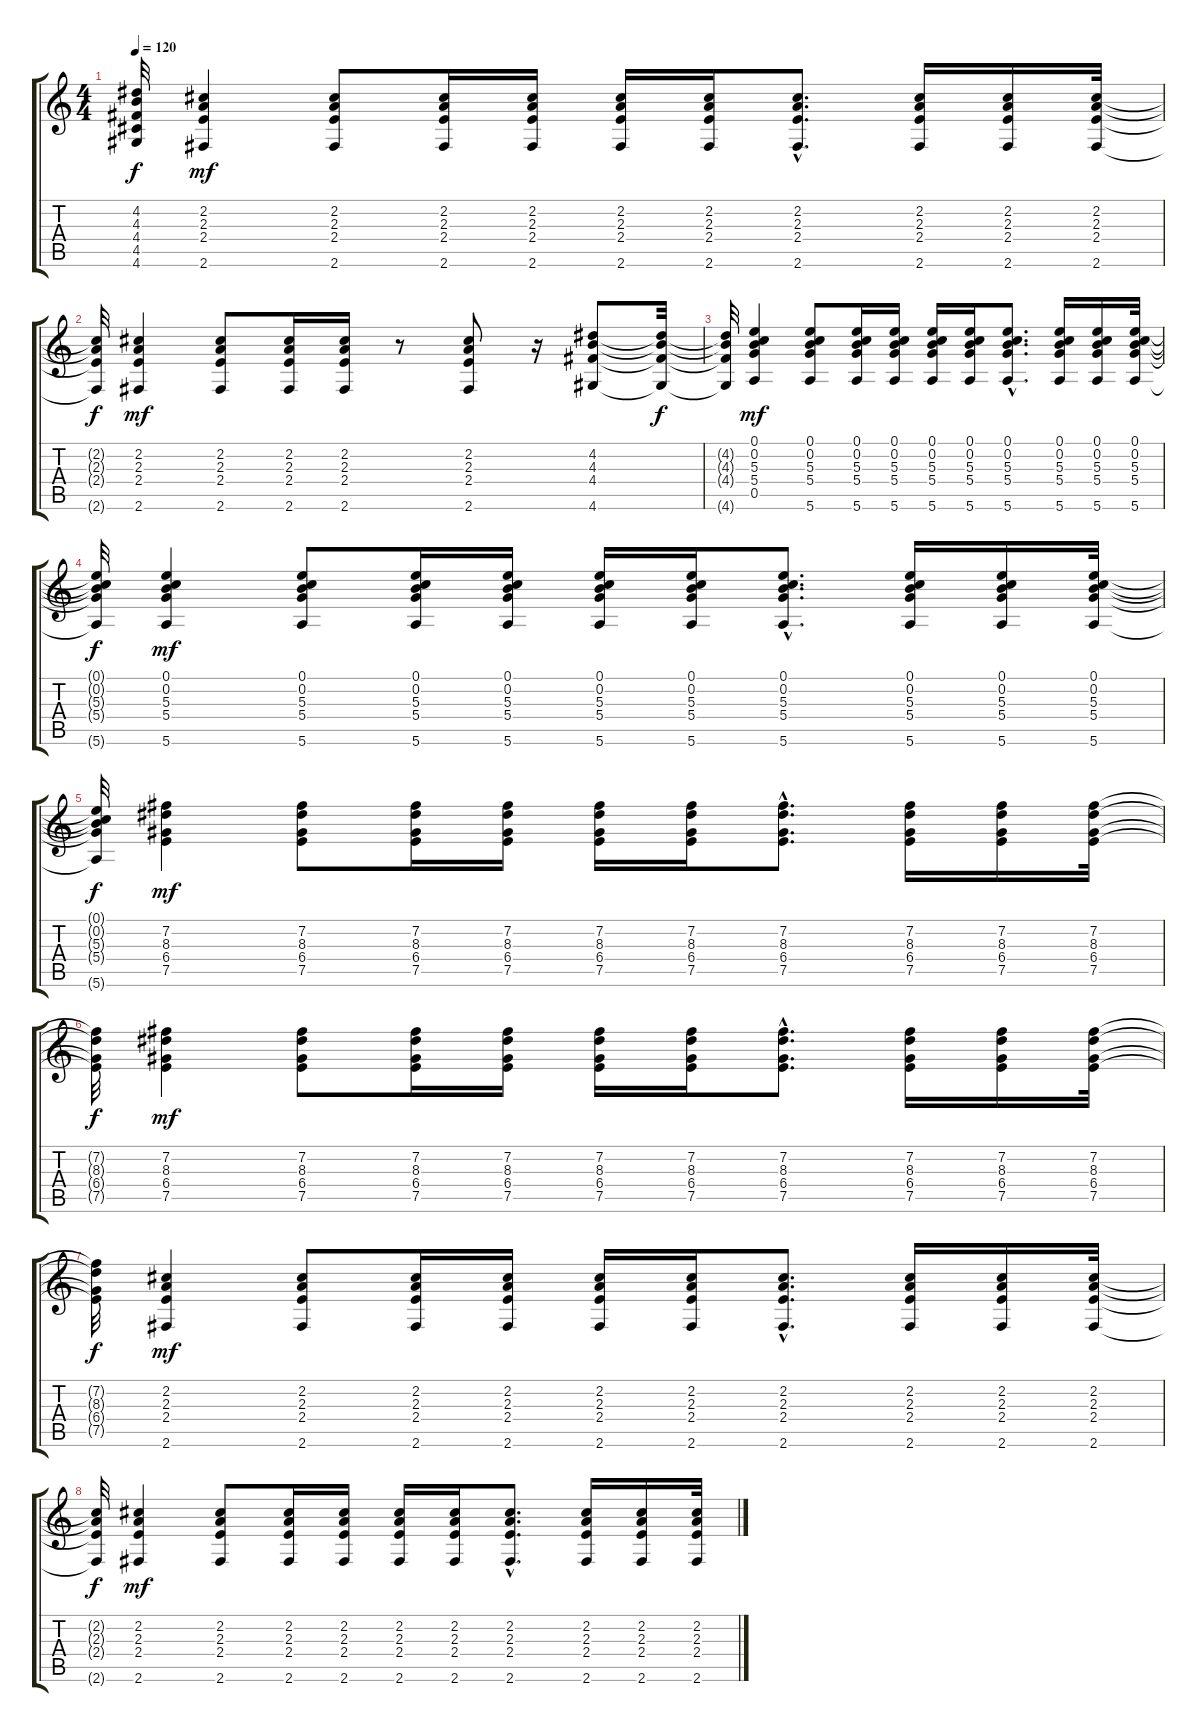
\track "" {instrument acousticguitarsteel}
\staff {score tabs}
\tuning (E4 B3 G3 D3 A2 E2) {hide}
\ts (4 4)
\tempo 120
\clef g2
\ks c
(4.2{t} 4.3{t} 4.4{t} 4.5{t} 4.6{t}).32{dy f} (2.2 2.3 2.4 2.6).4{dy mf} (2.2 2.3 2.4 2.6).8 (2.2 2.3 2.4 2.6).16 (2.2 2.3 2.4 2.6).16 (2.2 2.3 2.4 2.6).16 (2.2 2.3 2.4 2.6).16 (2.2{hac} 2.3{hac} 2.4{hac} 2.6{hac}).8{d} (2.2 2.3 2.4 2.6).16 (2.2 2.3 2.4 2.6).16 (2.2 2.3 2.4 2.6).32 |
(2.2{t} 2.3{t} 2.4{t} 2.6{t}).32{dy f} (2.2 2.3 2.4 2.6).4{dy mf} (2.2 2.3 2.4 2.6).8 (2.2 2.3 2.4 2.6).16 (2.2 2.3 2.4 2.6).16 r.8 (2.2 2.3 2.4 2.6).8 r.16 (4.2 4.3 4.4 4.6).8 (4.2{t} 4.3{t} 4.4{t} 4.6{t}).32{dy f} |
(4.2{t} 4.3{t} 4.4{t} 4.6{t}).32 (0.1 0.2 5.3 5.4 0.5).4{dy mf} (0.1 0.2 5.3 5.4 5.6).8 (0.1 0.2 5.3 5.4 5.6).16 (0.1 0.2 5.3 5.4 5.6).16 (0.1 0.2 5.3 5.4 5.6).16 (0.1 0.2 5.3 5.4 5.6).16 (0.1{hac} 0.2{hac} 5.3{hac} 5.4{hac} 5.6{hac}).8{d} (0.1 0.2 5.3 5.4 5.6).16 (0.1 0.2 5.3 5.4 5.6).16 (0.1 0.2 5.3 5.4 5.6).32 |
(0.1{t} 0.2{t} 5.3{t} 5.4{t} 5.6{t}).32{dy f} (0.1 0.2 5.3 5.4 5.6).4{dy mf} (0.1 0.2 5.3 5.4 5.6).8 (0.1 0.2 5.3 5.4 5.6).16 (0.1 0.2 5.3 5.4 5.6).16 (0.1 0.2 5.3 5.4 5.6).16 (0.1 0.2 5.3 5.4 5.6).16 (0.1{hac} 0.2{hac} 5.3{hac} 5.4{hac} 5.6{hac}).8{d} (0.1 0.2 5.3 5.4 5.6).16 (0.1 0.2 5.3 5.4 5.6).16 (0.1 0.2 5.3 5.4 5.6).32 |
(0.1{t} 0.2{t} 5.3{t} 5.4{t} 5.6{t}).32{dy f} (7.2 8.3 6.4 7.5).4{dy mf} (7.2 8.3 6.4 7.5).8 (7.2 8.3 6.4 7.5).16 (7.2 8.3 6.4 7.5).16 (7.2 8.3 6.4 7.5).16 (7.2 8.3 6.4 7.5).16 (7.2{hac} 8.3{hac} 6.4{hac} 7.5{hac}).8{d} (7.2 8.3 6.4 7.5).16 (7.2 8.3 6.4 7.5).16 (7.2 8.3 6.4 7.5).32 |
(7.2{t} 8.3{t} 6.4{t} 7.5{t}).32{dy f} (7.2 8.3 6.4 7.5).4{dy mf} (7.2 8.3 6.4 7.5).8 (7.2 8.3 6.4 7.5).16 (7.2 8.3 6.4 7.5).16 (7.2 8.3 6.4 7.5).16 (7.2 8.3 6.4 7.5).16 (7.2{hac} 8.3{hac} 6.4{hac} 7.5{hac}).8{d} (7.2 8.3 6.4 7.5).16 (7.2 8.3 6.4 7.5).16 (7.2 8.3 6.4 7.5).32 |
(7.2{t} 8.3{t} 6.4{t} 7.5{t}).32{dy f} (2.2 2.3 2.4 2.6).4{dy mf} (2.2 2.3 2.4 2.6).8 (2.2 2.3 2.4 2.6).16 (2.2 2.3 2.4 2.6).16 (2.2 2.3 2.4 2.6).16 (2.2 2.3 2.4 2.6).16 (2.2{hac} 2.3{hac} 2.4{hac} 2.6{hac}).8{d} (2.2 2.3 2.4 2.6).16 (2.2 2.3 2.4 2.6).16 (2.2 2.3 2.4 2.6).32 |
(2.2{t} 2.3{t} 2.4{t} 2.6{t}).32{dy f} (2.2 2.3 2.4 2.6).4{dy mf} (2.2 2.3 2.4 2.6).8 (2.2 2.3 2.4 2.6).16 (2.2 2.3 2.4 2.6).16 (2.2 2.3 2.4 2.6).16 (2.2 2.3 2.4 2.6).16 (2.2{hac} 2.3{hac} 2.4{hac} 2.6{hac}).8{d} (2.2 2.3 2.4 2.6).16 (2.2 2.3 2.4 2.6).16 (2.2 2.3 2.4 2.6).32
